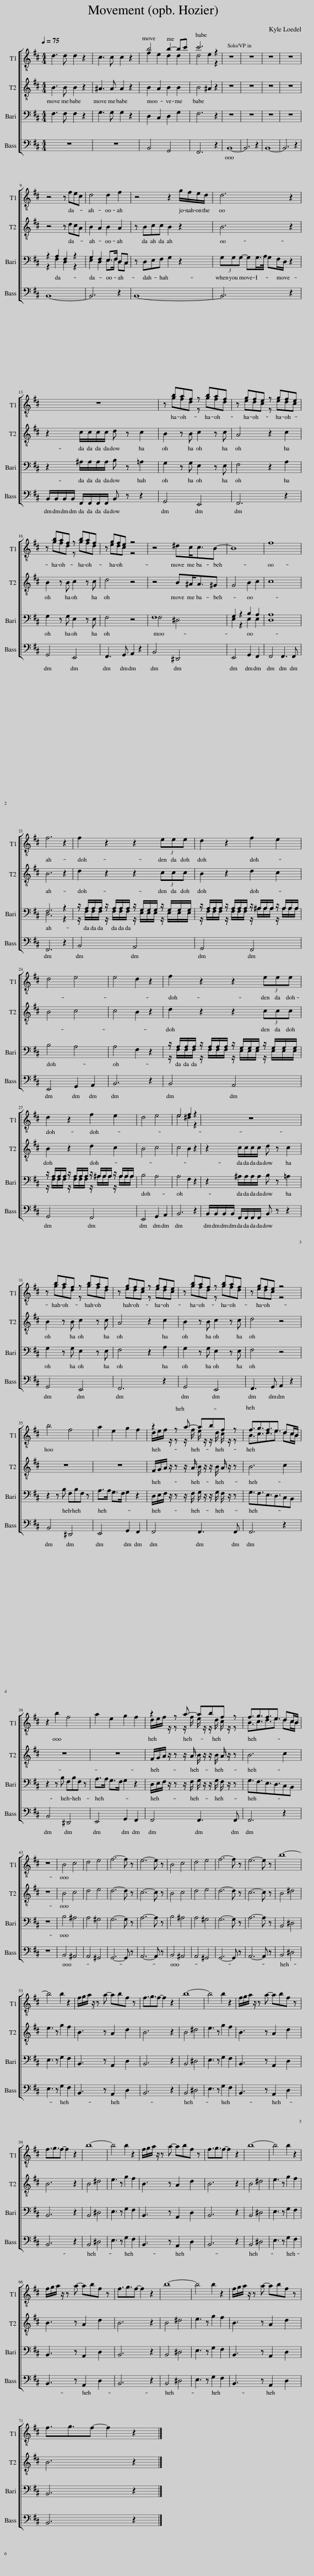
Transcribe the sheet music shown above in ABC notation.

X:1
%%score [ ( 1 2 ) 3 ( 4 5 ) 6 ]
L:1/8
Q:1/4=75
M:4/4
I:linebreak $
K:D
V:1 treble-8
V:2 treble-8
V:3 treble-8
V:4 bass
V:5 bass
V:6 bass
V:1
 d3 d d2 z2 | c3 c c2 z2 | b4 b2- bc' | c'6 z2 | z8 | %5
 z8 | z8 | z8 |$ z4 z fec | d4 d2 f2 | %10
 z4 z2 g/f/e/d/ | d6 z2 |$ z8 | z baf z baf | z gfe z gfe |$ %15
 z baf z baf | z gfe z4 | z4 ^dc<cB- | B8 | f8 |$ %20
 f6 z2 | f2 z2 z2 (3eee | d2 z2 f2 e2 |$ d4 e4 | e4 d2 z2 | %25
 f2 z2 z2 (3eee |$ d2 z2 f2 e2 | d4 e4 | e4 f2 z2 | z8 |$ %30
 z baf z baf | z gfe z gfe | z baf z baf | z gfe z4 |$ b4 f4 | %35
 a2 e2 g2 f2 | z2 z a- abf z | f3/2g3/2f3/2e3/2 dc/B/ |$ z2 b2 f4 | a2 e2 g2 f2 | %40
 z2 z a- abf z | f3/2g3/2f3/2e3/2 dc/B/ |$ z8 | B4 c4 | d4 e4 | %45
 f6- f z | e6- e z | B4 c4 | d4 e4 | f6- f z | %50
 e6- e z | b8- |$ b4 b2 z2 | f/g/a/ z/ z a- abf z | f3/2g3/2f- f2 z2 | %55
 b8- | b4 b2 z2 | f/g/a/ z/ z a- abf z |$ f3/2g3/2f- f2 z2 | b8- | %60
 b4 b2 z2 | f/g/a/ z/ z a- abf z | f3/2g3/2f- f2 z2 | b8- | b4 b2 z2 |$ %65
 f/g/a/ z/ z a- abf z | f3/2g3/2f- f2 z2 | b8- | b4 b2 z2 | f/g/a/ z/ z a- abf z |$ %70
 f3/2g3/2f- f2 z2 |] %71
V:2
 x8 | x8 | f2 e2 d2 d2 | d4 e2 z2 | x8 | %5
 x8 | x8 | x8 |$ x8 | x8 | %10
 x8 | x8 |$ x8 | x gfd z gfd | x edc z edc |$ %15
 x gfd z gfd | x edc z4 | x8 | x8 | x8 |$ %20
 x8 | x8 | x8 |$ x8 | x8 | %25
 x8 |$ x8 | x8 | e4 ^d2 z2 | x8 |$ %30
 x gfd z gfd | x edc z edc | x gfd z gfd | x edc z4 |$ x8 | %35
 x8 | d/e/f/ z/ z z/ f/ e/ z/ z/ d/ c/ z/ z | B3/2c3/2d3/2e3/2 dc/B/ |$ x8 | x8 | %40
 d/e/f/ z/ z z/ f/ e/ z/ z/ d/ c/ z/ z | B3/2c3/2d3/2e3/2 dc/B/ |$ x8 | x8 | x8 | %45
 x8 | x8 | x8 | x8 | x8 | %50
 x8 | x8 |$ x8 | x8 | x8 | %55
 x8 | x8 | x8 |$ x8 | x8 | %60
 x8 | x8 | x8 | x8 | x8 |$ %65
 x8 | x8 | x8 | x8 | x8 |$ %70
 x8 |] %71
V:3
 B3 B B2 z2 | ^A3 A A2 z2 | B2 A2 B2 B2 | B4 ^A2 z2 | z8 | %5
 z8 | z8 | z8 |$ z4 z dcA | B2 A2 B2 A2 | %10
 z Bcc B2 z2 | B6 z2 |$ z2 c/c/c/c/ d z c2 | B2 z B c2 z c | A4 z2 c2 |$ %15
 B2 z B c2 z c | d4 z4 | z4 B^A<A^G | G4 B2 c2 | c8 |$ %20
 B6 z2 | d2 z2 z2 (3ccc | B2 z2 d2 c2 |$ B4 c4 | c4 B2 z2 | %25
 d2 z2 z2 (3ccc |$ B2 z2 d2 c2 | B4 c4 | c4 B2 z2 | z2 c/c/c/c/ d z c2 |$ %30
 B2 z B c2 z c | A4 z2 c2 | B2 z B c2 z c | d4 z4 |$ z8 | %35
 z8 | F/G/A/ z/ z z/ A/ B/ z/ z/ B/ A/ z/ z | B6 c2 |$ z8 | z8 | %40
 F/G/A/ z/ z z/ A/ B/ z/ z/ B/ A/ z/ z | B6 c2 |$ z8 | B4 c4 | d4 e4 | %45
 d6- d z | c6- c z | B4 c4 | d4 e4 | d6- d z | %50
 c6- c z | B4 ^d4 |$ e3 z g2 f2 | B3 z A2 d2 | B6 z2 | %55
 B4 ^d4 | e3 z g2 f2 | B3 z A2 d2 |$ B6 z2 | B4 ^d4 | %60
 e3 z g2 f2 | B3 z A2 d2 | B6 z2 | B4 ^d4 | e3 z g2 f2 |$ %65
 B3 z A2 d2 | B6 z2 | B4 ^d4 | e3 z g2 f2 | B3 z A2 d2 |$ %70
 B6 z2 |] %71
V:4
 F,3 F, F,2 z2 | G,3 G, G,2 z2 | D,2 C,2 D,2 G,2 | F,6 z2 | z8 | %5
 z8 | z8 | z8 |$ z2 A,2 F,2 z2 | G,2 F,2 E,>F, D,C, | %10
 z D,E,F, G,2 z2 | (3G,G,G,- G,G,/>A,/ G,F,/D,/ z2 |$ z2 ^A,/A,/A,/A,/ B, z =A,2 | G,2 z G, E,2 z E, | F,4 z2 A,2 |$ %15
 G,2 z G, E,2 z E, | F,4 z4 | F,8 | G,2 z2 B,2 A,2 | A,8 |$ %20
 F,6 z2 | z/ A,/A,/A,/ z/ A,/A,/A,/ z/ G,/G,/G,/ z/ G,/G,/G,/ | z/ A,/A,/A,/ z/ A,/A,/A,/ z/ ^A,/A,/A,/ z/ A,/A,/A,/ |$ B,4 A,4 | A,4 F,2 z2 | %25
 z/ A,/A,/A,/ z/ A,/A,/A,/ z/ G,/G,/G,/ z/ G,/G,/G,/ |$ z/ A,/A,/A,/ z/ A,/A,/A,/ z/ ^A,/A,/A,/ z/ A,/A,/A,/ | B,4 A,4 | A,4 F,2 z2 | z2 ^A,/A,/A,/A,/ B, z =A,2 |$ %30
 G,2 z G, E,2 z E, | F,4 z2 A,2 | G,2 z G, E,2 z E, | F,4 z4 |$ z2 z B, F,B,F, z | %35
 A,>A, G,>F, G,2 z2 | D,/E,/F,/ z/ z z/ F,/ G,/ z/ z/ G,/ F,/ z/ z | G,3/2F,3/2E,3/2D,3/2C,B,, |$ z2 z B, F,B,F, z | A,>A, G,>F, G,2 z2 | %40
 D,/E,/F,/ z/ z z/ F,/ G,/ z/ z/ G,/ F,/ z/ z | G,3/2F,3/2E,3/2D,3/2C,B,, |$ z8 | B,4 ^A,4 | A,4 ^G,4 | %45
 G,6- G, z | A,6- A, z | B,4 ^A,4 | A,4 ^G,4 | G,6- G, z | %50
 A,6- A, z | B,,4 ^D,4 |$ E,3 z G,2 F,2 | B,,3 z A,,2 D,2 | B,,6 z2 | %55
 B,,4 ^D,4 | E,3 z G,2 F,2 | B,,3 z A,,2 D,2 |$ B,,6 z2 | B,,4 ^D,4 | %60
 E,3 z G,2 F,2 | B,,3 z A,,2 D,2 | B,,6 z2 | B,,4 ^D,4 | E,3 z G,2 F,2 |$ %65
 B,,3 z A,,2 D,2 | B,,6 z2 | B,,4 ^D,4 | E,3 z G,2 F,2 | B,,3 z A,,2 D,2 |$ %70
 B,,6 z2 |] %71
V:5
 x8 | x8 | x8 | x8 | x8 | %5
 x8 | x8 | x8 |$ z2 F,2 D,2 z2 | E,2 D,2 E,>F, D,C, | %10
 x8 | x8 |$ x8 | x8 | x8 |$ %15
 x8 | x8 | F,4 ^D,4 | E,2 z2 E,2 E,2 | D,8 |$ %20
 D,6 z2 | z/ F,/F,/F,/ z/ F,/F,/F,/ z/ E,/E,/E,/ z/ E,/E,/E,/ | z/ F,/F,/F,/ z/ F,/F,/F,/ z/ ^A,/A,/A,/ z/ A,/A,/A,/ |$ x8 | x8 | %25
 z/ F,/F,/F,/ z/ F,/F,/F,/ z/ E,/E,/E,/ z/ E,/E,/E,/ |$ z/ F,/F,/F,/ z/ F,/F,/F,/ z/ ^A,/A,/A,/ z/ A,/A,/A,/ | x8 | x8 | x8 |$ %30
 x8 | x8 | x8 | x8 |$ x8 | %35
 x8 | x8 | x8 |$ x8 | x8 | %40
 x8 | x8 |$ x8 | x8 | x8 | %45
 x8 | x8 | x8 | x8 | x8 | %50
 x8 | x8 |$ x8 | x8 | x8 | %55
 x8 | x8 | x8 |$ x8 | x8 | %60
 x8 | x8 | x8 | x8 | x8 |$ %65
 x8 | x8 | x8 | x8 | x8 |$ %70
 x8 |] %71
V:6
 z8 | z8 | B,,4 G,,4 | F,,6 z2 | B,,8- | %5
 B,,6 z2 | B,,8- | B,,6 z2 |$ B,,8- | B,,6 z2 | %10
 B,,8- | B,,6 z2 |$ B,,/B,,/B,,/B,,/ F,,/F,,/F,,/F,,/ B,, z z2 | G,,4 E,,4 | F,,6 z2 |$ %15
 G,,4 E,,4 | F,,3 G,, A,,2 z2 | B,,4 ^D,,4 | E,,4 G,,2 F,,2 | F,,4 F,,3 F,, |$ %20
 F,,6 z2 | B,,4 A,,4 | G,,4 F,,4 |$ E,,4 G,,2 A,,2 | B,,6 z2 | %25
 B,,4 A,,4 |$ G,,4 F,,4 | E,,4 G,,2 A,,2 | B,,6 z2 | B,,/B,,/B,,/B,,/ F,,/F,,/F,,/F,,/ B,, z z2 |$ %30
 G,,4 E,,4 | F,,6 z2 | G,,4 E,,4 | F,,3 G,, A,,2 z2 |$ B,,4 ^D,,4 | %35
 E,,4 G,,2 F,,2 | F,,4 F,,3 F,, | F,,6 z2 |$ B,,4 ^D,,4 | E,,4 G,,2 F,,2 | %40
 F,,4 F,,3 F,, | F,,6 z2 |$ z8 | B,,4 ^A,,4 | A,,4 ^G,,4 | %45
 G,,6- G,, z | A,,6- A,, z | B,,4 ^A,,4 | A,,4 ^G,,4 | G,,6- G,, z | %50
 A,,6- A,, z | B,,4 ^D,4 |$ E,3 z G,2 F,2 | B,,3 z A,,2 D,2 | B,,6 z2 | %55
 B,,4 ^D,4 | E,3 z G,2 F,2 | B,,3 z A,,2 D,2 |$ B,,6 z2 | B,,4 ^D,4 | %60
 E,3 z G,2 F,2 | B,,3 z A,,2 D,2 | B,,6 z2 | B,,4 ^D,4 | E,3 z G,2 F,2 |$ %65
 B,,3 z A,,2 D,2 | B,,6 z2 | B,,4 ^D,4 | E,3 z G,2 F,2 | B,,3 z A,,2 D,2 |$ %70
 B,,6 z2 |] %71
